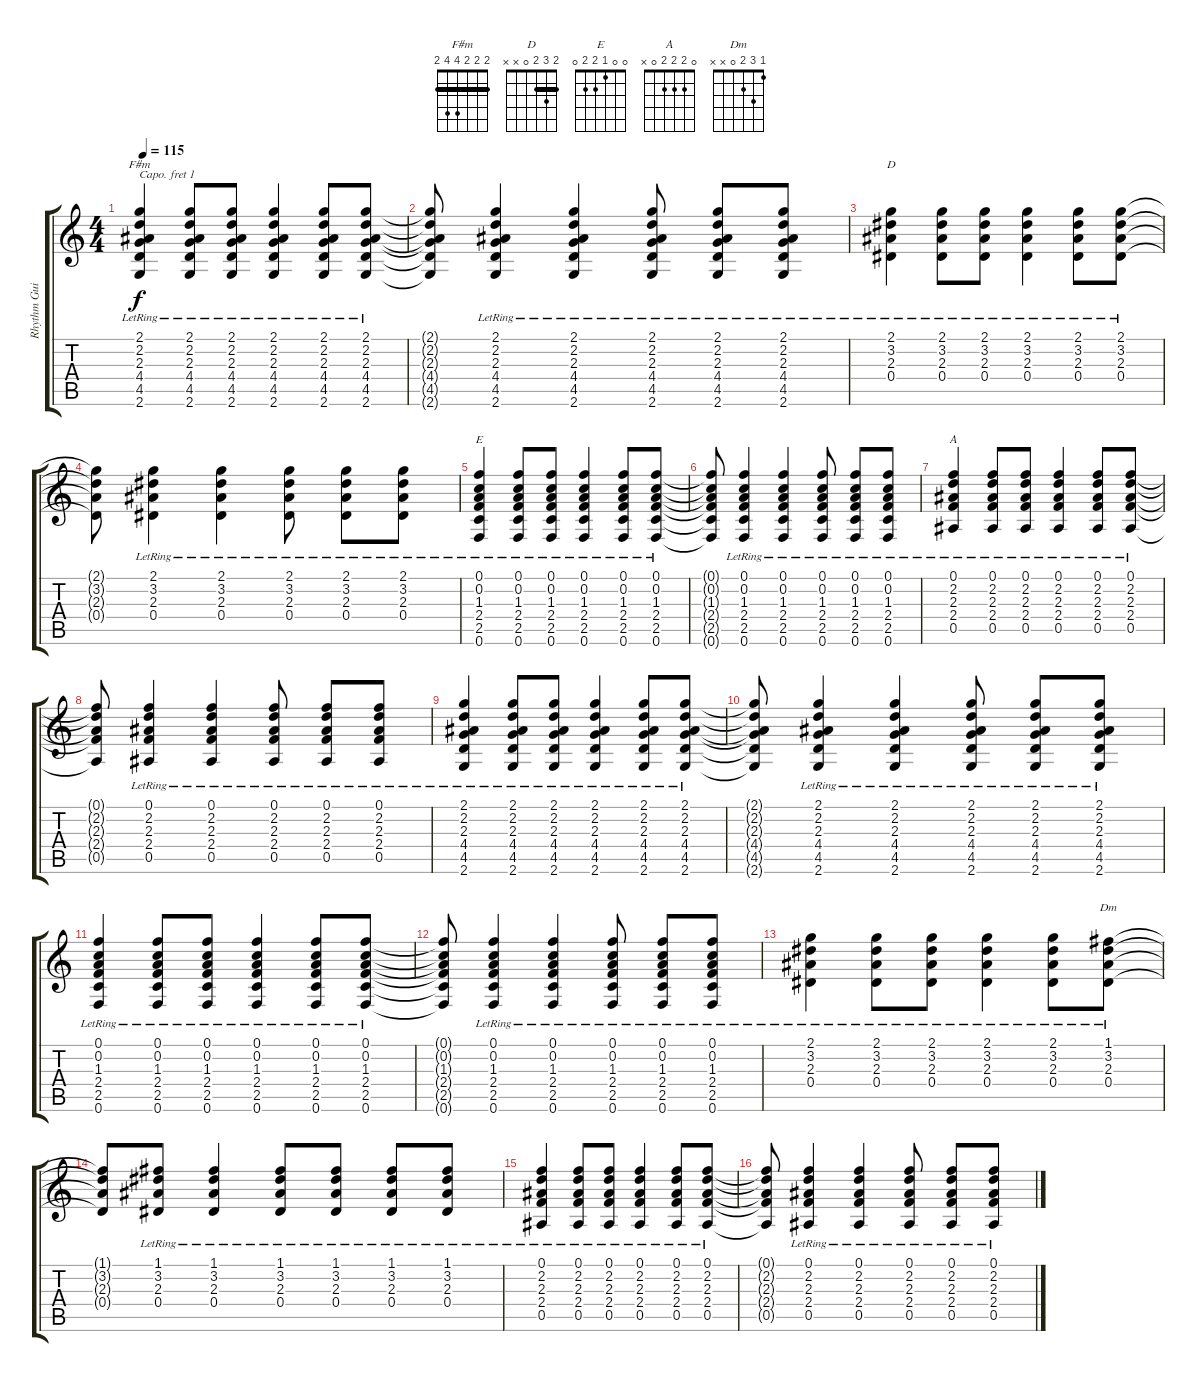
\track ("Rhythm Guitar" "Rhythm Gui") {instrument acousticguitarsteel}
\staff {score tabs}
\capo 1
\tuning (E4 B3 G3 D3 A2 E2) {hide}
\chord ("F#m" 2 2 2 4 4 2) {barre 2}
\chord ("D" 2 3 2 0 x x) {barre 2}
\chord ("E" 0 0 1 2 2 0)
\chord ("A" 0 2 2 2 0 x)
\chord ("Dm" 1 3 2 0 x x)
\ts (4 4)
\tempo 115
\clef g2
\ks c
(2.1{lr} 2.2{lr} 2.3{lr} 4.4{lr} 4.5{lr} 2.6{lr}).4{ch "F#m" dy f} (2.1{lr} 2.2{lr} 2.3{lr} 4.4{lr} 4.5{lr} 2.6{lr}).8 (2.1{lr} 2.2{lr} 2.3{lr} 4.4{lr} 4.5{lr} 2.6{lr}).8 (2.1{lr} 2.2{lr} 2.3{lr} 4.4{lr} 4.5{lr} 2.6{lr}).4 (2.1{lr} 2.2{lr} 2.3{lr} 4.4{lr} 4.5{lr} 2.6{lr}).8 (2.1{lr} 2.2{lr} 2.3{lr} 4.4{lr} 4.5{lr} 2.6{lr}).8 |
(2.1{t} 2.2{t} 2.3{t} 4.4{t} 4.5{t} 2.6{t}).8 (2.1{lr} 2.2{lr} 2.3{lr} 4.4{lr} 4.5{lr} 2.6{lr}).4 (2.1{lr} 2.2{lr} 2.3{lr} 4.4{lr} 4.5{lr} 2.6{lr}).4 (2.1{lr} 2.2{lr} 2.3{lr} 4.4{lr} 4.5{lr} 2.6{lr}).8 (2.1{lr} 2.2{lr} 2.3{lr} 4.4{lr} 4.5{lr} 2.6{lr}).8 (2.1{lr} 2.2{lr} 2.3{lr} 4.4{lr} 4.5{lr} 2.6{lr}).8 |
(2.1{lr} 3.2{lr} 2.3{lr} 0.4{lr}).4{ch "D"} (2.1{lr} 3.2{lr} 2.3{lr} 0.4{lr}).8 (2.1{lr} 3.2{lr} 2.3{lr} 0.4{lr}).8 (2.1{lr} 3.2{lr} 2.3{lr} 0.4{lr}).4 (2.1{lr} 3.2{lr} 2.3{lr} 0.4{lr}).8 (2.1{lr} 3.2{lr} 2.3{lr} 0.4{lr}).8 |
(2.1{t} 3.2{t} 2.3{t} 0.4{t}).8 (2.1{lr} 3.2{lr} 2.3{lr} 0.4{lr}).4 (2.1{lr} 3.2{lr} 2.3{lr} 0.4{lr}).4 (2.1{lr} 3.2{lr} 2.3{lr} 0.4{lr}).8 (2.1{lr} 3.2{lr} 2.3{lr} 0.4{lr}).8 (2.1{lr} 3.2{lr} 2.3{lr} 0.4{lr}).8 |
(0.1{lr} 0.2{lr} 1.3{lr} 2.4{lr} 2.5{lr} 0.6{lr}).4{ch "E"} (0.1{lr} 0.2{lr} 1.3{lr} 2.4{lr} 2.5{lr} 0.6{lr}).8 (0.1{lr} 0.2{lr} 1.3{lr} 2.4{lr} 2.5{lr} 0.6{lr}).8 (0.1{lr} 0.2{lr} 1.3{lr} 2.4{lr} 2.5{lr} 0.6{lr}).4 (0.1{lr} 0.2{lr} 1.3{lr} 2.4{lr} 2.5{lr} 0.6{lr}).8 (0.1{lr} 0.2{lr} 1.3{lr} 2.4{lr} 2.5{lr} 0.6{lr}).8 |
(0.1{t} 0.2{t} 1.3{t} 2.4{t} 2.5{t} 0.6{t}).8 (0.1{lr} 0.2{lr} 1.3{lr} 2.4{lr} 2.5{lr} 0.6{lr}).4 (0.1{lr} 0.2{lr} 1.3{lr} 2.4{lr} 2.5{lr} 0.6{lr}).4 (0.1{lr} 0.2{lr} 1.3{lr} 2.4{lr} 2.5{lr} 0.6{lr}).8 (0.1{lr} 0.2{lr} 1.3{lr} 2.4{lr} 2.5{lr} 0.6{lr}).8 (0.1{lr} 0.2{lr} 1.3{lr} 2.4{lr} 2.5{lr} 0.6{lr}).8 |
(0.1{lr} 2.2{lr} 2.3{lr} 2.4{lr} 0.5{lr}).4{ch "A"} (0.1{lr} 2.2{lr} 2.3{lr} 2.4{lr} 0.5{lr}).8 (0.1{lr} 2.2{lr} 2.3{lr} 2.4{lr} 0.5{lr}).8 (0.1{lr} 2.2{lr} 2.3{lr} 2.4{lr} 0.5{lr}).4 (0.1{lr} 2.2{lr} 2.3{lr} 2.4{lr} 0.5{lr}).8 (0.1{lr} 2.2{lr} 2.3{lr} 2.4{lr} 0.5{lr}).8 |
(0.1{t} 2.2{t} 2.3{t} 2.4{t} 0.5{t}).8 (0.1{lr} 2.2{lr} 2.3{lr} 2.4{lr} 0.5{lr}).4 (0.1{lr} 2.2{lr} 2.3{lr} 2.4{lr} 0.5{lr}).4 (0.1{lr} 2.2{lr} 2.3{lr} 2.4{lr} 0.5{lr}).8 (0.1{lr} 2.2{lr} 2.3{lr} 2.4{lr} 0.5{lr}).8 (0.1{lr} 2.2{lr} 2.3{lr} 2.4{lr} 0.5{lr}).8 |
(2.1{lr} 2.2{lr} 2.3{lr} 4.4{lr} 4.5{lr} 2.6{lr}).4 (2.1{lr} 2.2{lr} 2.3{lr} 4.4{lr} 4.5{lr} 2.6{lr}).8 (2.1{lr} 2.2{lr} 2.3{lr} 4.4{lr} 4.5{lr} 2.6{lr}).8 (2.1{lr} 2.2{lr} 2.3{lr} 4.4{lr} 4.5{lr} 2.6{lr}).4 (2.1{lr} 2.2{lr} 2.3{lr} 4.4{lr} 4.5{lr} 2.6{lr}).8 (2.1{lr} 2.2{lr} 2.3{lr} 4.4{lr} 4.5{lr} 2.6{lr}).8 |
(2.1{t} 2.2{t} 2.3{t} 4.4{t} 4.5{t} 2.6{t}).8 (2.1{lr} 2.2{lr} 2.3{lr} 4.4{lr} 4.5{lr} 2.6{lr}).4 (2.1{lr} 2.2{lr} 2.3{lr} 4.4{lr} 4.5{lr} 2.6{lr}).4 (2.1{lr} 2.2{lr} 2.3{lr} 4.4{lr} 4.5{lr} 2.6{lr}).8 (2.1{lr} 2.2{lr} 2.3{lr} 4.4{lr} 4.5{lr} 2.6{lr}).8 (2.1{lr} 2.2{lr} 2.3{lr} 4.4{lr} 4.5{lr} 2.6{lr}).8 |
(0.1{lr} 0.2{lr} 1.3{lr} 2.4{lr} 2.5{lr} 0.6{lr}).4 (0.1{lr} 0.2{lr} 1.3{lr} 2.4{lr} 2.5{lr} 0.6{lr}).8 (0.1{lr} 0.2{lr} 1.3{lr} 2.4{lr} 2.5{lr} 0.6{lr}).8 (0.1{lr} 0.2{lr} 1.3{lr} 2.4{lr} 2.5{lr} 0.6{lr}).4 (0.1{lr} 0.2{lr} 1.3{lr} 2.4{lr} 2.5{lr} 0.6{lr}).8 (0.1{lr} 0.2{lr} 1.3{lr} 2.4{lr} 2.5{lr} 0.6{lr}).8 |
(0.1{t} 0.2{t} 1.3{t} 2.4{t} 2.5{t} 0.6{t}).8 (0.1{lr} 0.2{lr} 1.3{lr} 2.4{lr} 2.5{lr} 0.6{lr}).4 (0.1{lr} 0.2{lr} 1.3{lr} 2.4{lr} 2.5{lr} 0.6{lr}).4 (0.1{lr} 0.2{lr} 1.3{lr} 2.4{lr} 2.5{lr} 0.6{lr}).8 (0.1{lr} 0.2{lr} 1.3{lr} 2.4{lr} 2.5{lr} 0.6{lr}).8 (0.1{lr} 0.2{lr} 1.3{lr} 2.4{lr} 2.5{lr} 0.6{lr}).8 |
(2.1{lr} 3.2{lr} 2.3{lr} 0.4{lr}).4 (2.1{lr} 3.2{lr} 2.3{lr} 0.4{lr}).8 (2.1{lr} 3.2{lr} 2.3{lr} 0.4{lr}).8 (2.1{lr} 3.2{lr} 2.3{lr} 0.4{lr}).4 (2.1{lr} 3.2{lr} 2.3{lr} 0.4{lr}).8 (1.1{lr} 3.2{lr} 2.3{lr} 0.4{lr}).8{ch "Dm"} |
(1.1{t} 3.2{t} 2.3{t} 0.4{t}).8 (1.1{lr} 3.2{lr} 2.3{lr} 0.4{lr}).8 (1.1{lr} 3.2{lr} 2.3{lr} 0.4{lr}).4 (1.1{lr} 3.2{lr} 2.3{lr} 0.4{lr}).8 (1.1{lr} 3.2{lr} 2.3{lr} 0.4{lr}).8 (1.1{lr} 3.2{lr} 2.3{lr} 0.4{lr}).8 (1.1{lr} 3.2{lr} 2.3{lr} 0.4{lr}).8 |
(0.1{lr} 2.2{lr} 2.3{lr} 2.4{lr} 0.5{lr}).4 (0.1{lr} 2.2{lr} 2.3{lr} 2.4{lr} 0.5{lr}).8 (0.1{lr} 2.2{lr} 2.3{lr} 2.4{lr} 0.5{lr}).8 (0.1{lr} 2.2{lr} 2.3{lr} 2.4{lr} 0.5{lr}).4 (0.1{lr} 2.2{lr} 2.3{lr} 2.4{lr} 0.5{lr}).8 (0.1{lr} 2.2{lr} 2.3{lr} 2.4{lr} 0.5{lr}).8 |
(0.1{t} 2.2{t} 2.3{t} 2.4{t} 0.5{t}).8 (0.1{lr} 2.2{lr} 2.3{lr} 2.4{lr} 0.5{lr}).4 (0.1{lr} 2.2{lr} 2.3{lr} 2.4{lr} 0.5{lr}).4 (0.1{lr} 2.2{lr} 2.3{lr} 2.4{lr} 0.5{lr}).8 (0.1{lr} 2.2{lr} 2.3{lr} 2.4{lr} 0.5{lr}).8 (0.1{lr} 2.2{lr} 2.3{lr} 2.4{lr} 0.5{lr}).8
